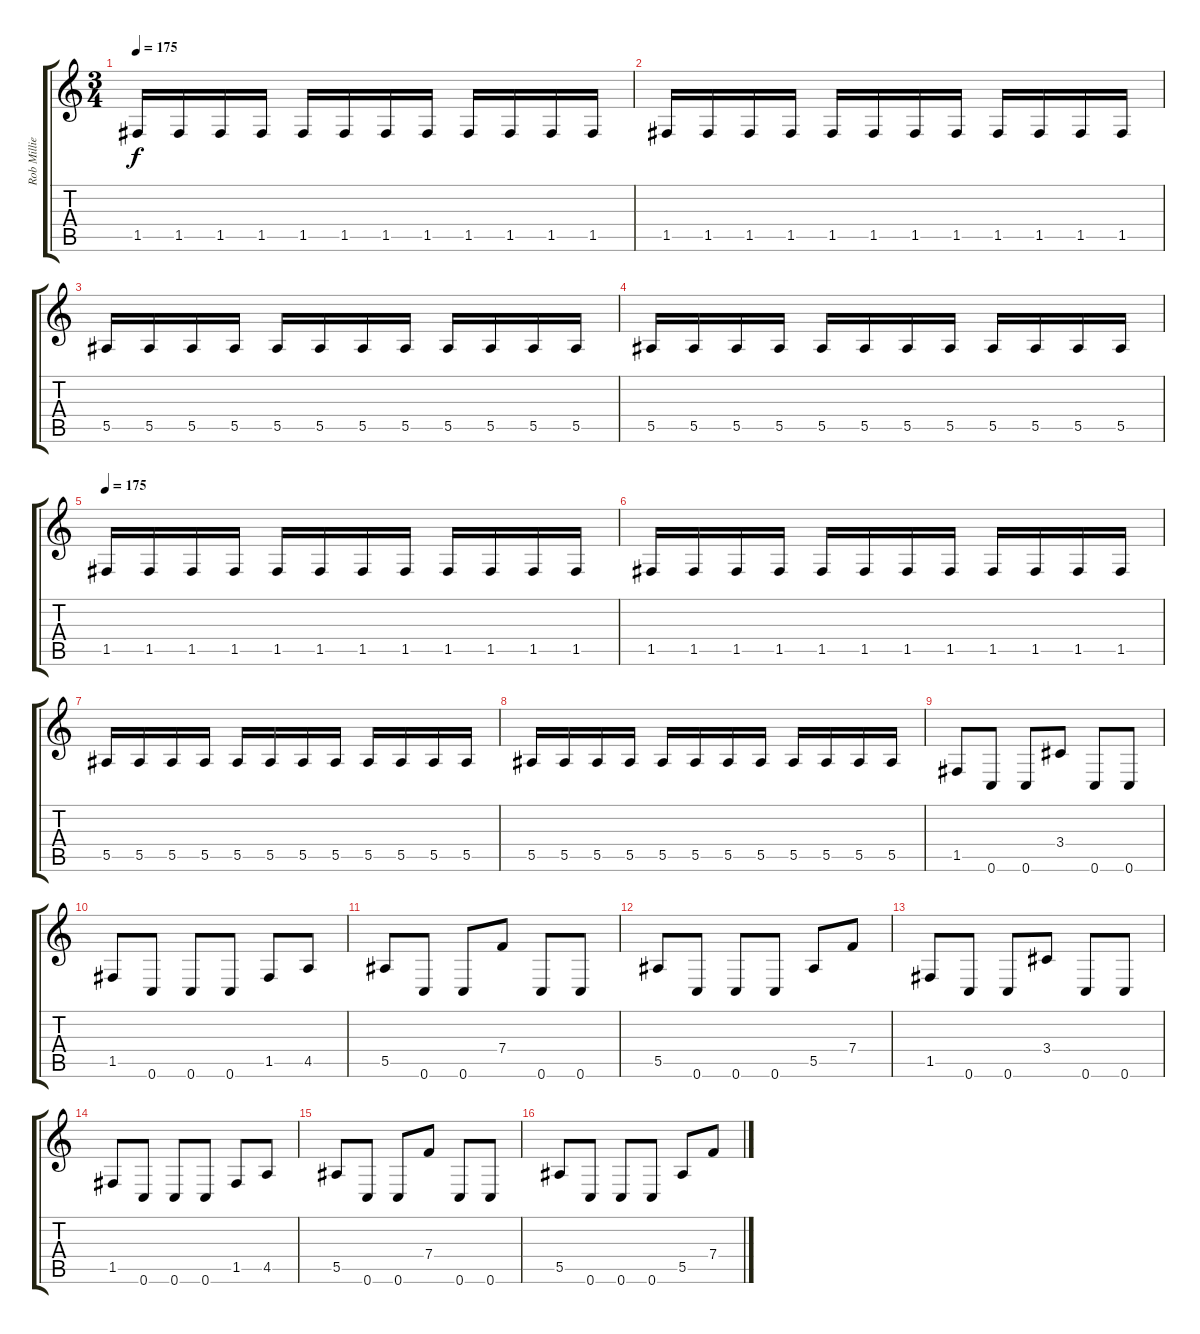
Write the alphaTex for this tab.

\track ("Rob Millie" "Rob Millie") {instrument distortionguitar}
\staff {score tabs}
\tuning (C4 G3 Eb3 Bb2 F2 C2) {hide}
\ts (3 4)
\tempo 175
\clef g2
\ks c
1.5.16{dy f} 1.5.16 1.5.16 1.5.16 1.5.16 1.5.16 1.5.16 1.5.16 1.5.16 1.5.16 1.5.16 1.5.16 |
1.5.16 1.5.16 1.5.16 1.5.16 1.5.16 1.5.16 1.5.16 1.5.16 1.5.16 1.5.16 1.5.16 1.5.16 |
5.5.16 5.5.16 5.5.16 5.5.16 5.5.16 5.5.16 5.5.16 5.5.16 5.5.16 5.5.16 5.5.16 5.5.16 |
5.5.16 5.5.16 5.5.16 5.5.16 5.5.16 5.5.16 5.5.16 5.5.16 5.5.16 5.5.16 5.5.16 5.5.16 |
\tempo 175
1.5.16 1.5.16 1.5.16 1.5.16 1.5.16 1.5.16 1.5.16 1.5.16 1.5.16 1.5.16 1.5.16 1.5.16 |
1.5.16 1.5.16 1.5.16 1.5.16 1.5.16 1.5.16 1.5.16 1.5.16 1.5.16 1.5.16 1.5.16 1.5.16 |
5.5.16 5.5.16 5.5.16 5.5.16 5.5.16 5.5.16 5.5.16 5.5.16 5.5.16 5.5.16 5.5.16 5.5.16 |
5.5.16 5.5.16 5.5.16 5.5.16 5.5.16 5.5.16 5.5.16 5.5.16 5.5.16 5.5.16 5.5.16 5.5.16 |
1.5.8 0.6.8 0.6.8 3.4.8 0.6.8 0.6.8 |
1.5.8 0.6.8 0.6.8 0.6.8 1.5.8 4.5.8 |
5.5.8 0.6.8 0.6.8 7.4.8 0.6.8 0.6.8 |
5.5.8 0.6.8 0.6.8 0.6.8 5.5.8 7.4.8 |
1.5.8 0.6.8 0.6.8 3.4.8 0.6.8 0.6.8 |
1.5.8 0.6.8 0.6.8 0.6.8 1.5.8 4.5.8 |
5.5.8 0.6.8 0.6.8 7.4.8 0.6.8 0.6.8 |
5.5.8 0.6.8 0.6.8 0.6.8 5.5.8 7.4.8
